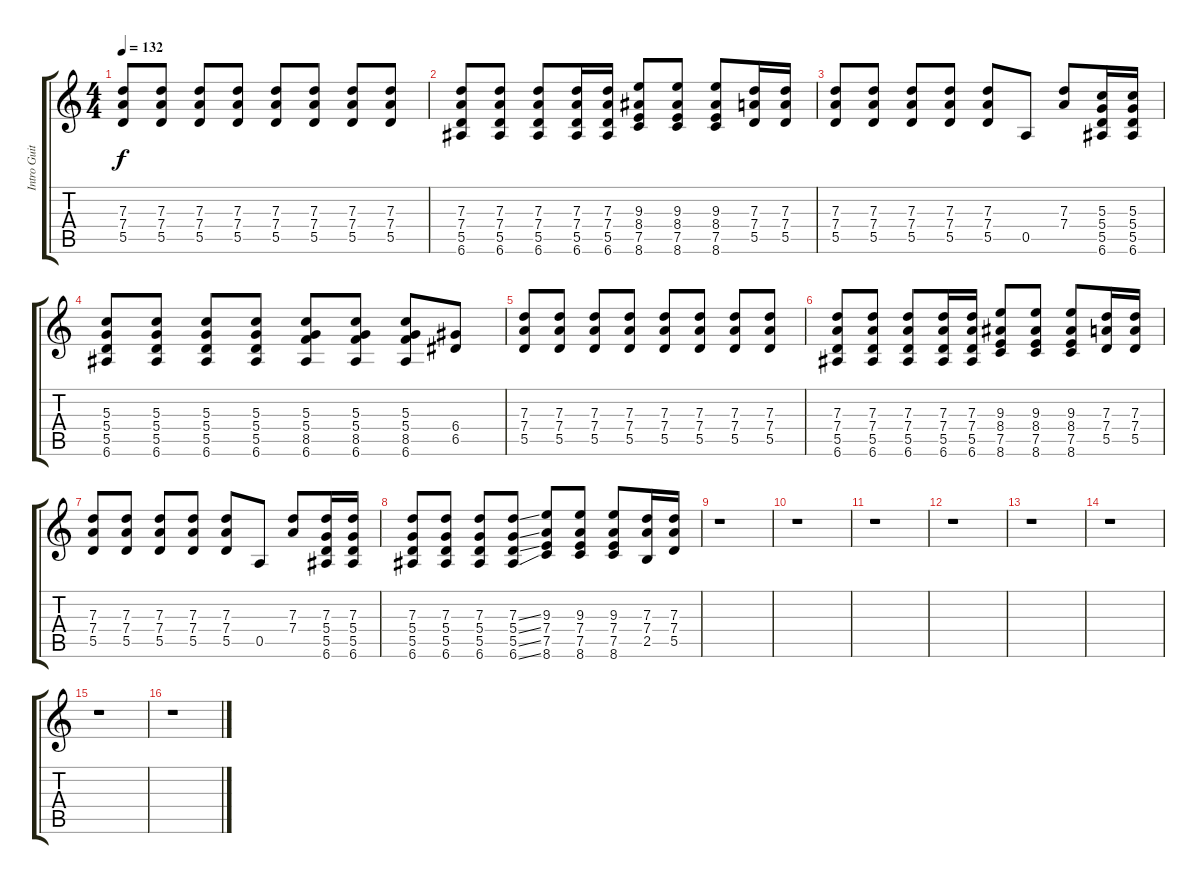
\track ("Intro Guitar1(Crunch)" "Intro Guit") {instrument overdrivenguitar}
\staff {score tabs}
\tuning (E4 B3 G3 D3 A2 E2) {hide}
\ts (4 4)
\tempo 132
\clef g2
\ks c
(7.3 7.4 5.5).8{dy f instrument overdrivenguitar} (7.3 7.4 5.5).8 (7.3 7.4 5.5).8 (7.3 7.4 5.5).8 (7.3 7.4 5.5).8 (7.3 7.4 5.5).8 (7.3 7.4 5.5).8 (7.3 7.4 5.5).8 |
(7.3 7.4 5.5 6.6).8 (7.3 7.4 5.5 6.6).8 (7.3 7.4 5.5 6.6).8 (7.3 7.4 5.5 6.6).16 (7.3 7.4 5.5 6.6).16 (9.3 8.4 7.5 8.6).8 (9.3 8.4 7.5 8.6).8 (9.3 8.4 7.5 8.6).8 (7.3 7.4 5.5).16 (7.3 7.4 5.5).16 |
(7.3 7.4 5.5).8 (7.3 7.4 5.5).8 (7.3 7.4 5.5).8 (7.3 7.4 5.5).8 (7.3 7.4 5.5).8 0.5.8 (7.3 7.4).8 (5.3 5.4 5.5 6.6).16 (5.3 5.4 5.5 6.6).16 |
(5.3 5.4 5.5 6.6).8 (5.3 5.4 5.5 6.6).8 (5.3 5.4 5.5 6.6).8 (5.3 5.4 5.5 6.6).8 (5.3 5.4 8.5 6.6).8 (5.3 5.4 8.5 6.6).8 (5.3 5.4 8.5 6.6).8 (6.4 6.5).8 |
(7.3 7.4 5.5).8 (7.3 7.4 5.5).8 (7.3 7.4 5.5).8 (7.3 7.4 5.5).8 (7.3 7.4 5.5).8 (7.3 7.4 5.5).8 (7.3 7.4 5.5).8 (7.3 7.4 5.5).8 |
(7.3 7.4 5.5 6.6).8 (7.3 7.4 5.5 6.6).8 (7.3 7.4 5.5 6.6).8 (7.3 7.4 5.5 6.6).16 (7.3 7.4 5.5 6.6).16 (9.3 8.4 7.5 8.6).8 (9.3 8.4 7.5 8.6).8 (9.3 8.4 7.5 8.6).8 (7.3 7.4 5.5).16 (7.3 7.4 5.5).16 |
(7.3 7.4 5.5).8 (7.3 7.4 5.5).8 (7.3 7.4 5.5).8 (7.3 7.4 5.5).8 (7.3 7.4 5.5).8 0.5.8 (7.3 7.4).8 (7.3 5.4 5.5 6.6).16 (7.3 5.4 5.5 6.6).16 |
(7.3 5.4 5.5 6.6).8 (7.3 5.4 5.5 6.6).8 (7.3 5.4 5.5 6.6).8 (7.3{ss} 5.4{ss} 5.5{ss} 6.6{ss}).8 (9.3 7.4 7.5 8.6).8 (9.3 7.4 7.5 8.6).8 (9.3 7.4 7.5 8.6).8 (7.3 7.4 2.5).16 (7.3 7.4 5.5).16 |
r.1 |
r.1 |
r.1 |
r.1 |
r.1 |
r.1 |
r.1 |
r.1
